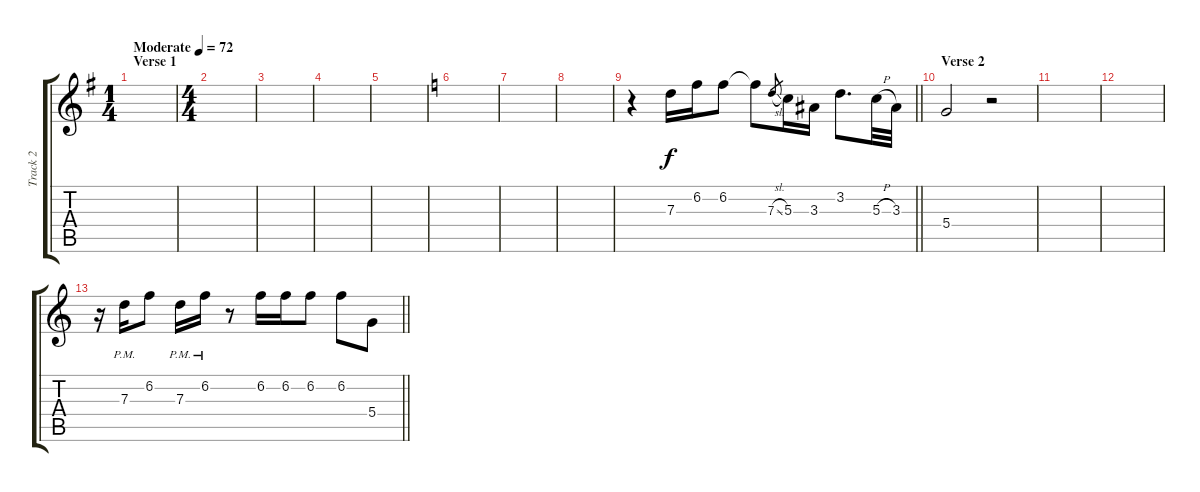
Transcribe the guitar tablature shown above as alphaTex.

\track ("Track 2" "Track 2") {instrument overdrivenguitar}
\staff {score tabs}
\tuning (E4 B3 G3 D3 A2 E2) {hide}
\ts (1 4)
\section ("" "Verse 1")
\tempo (72 "Moderate")
\clef g2
\ks g
|
\ts (4 4)
|
|
|
|
\ks c
|
|
|
\barLineRight lightlight
r.4{volume 7} 7.3.16 6.2.16 6.2.8 6.2{t}.8 7.3{sl}.8{gr} 5.3.16 3.3.16 3.2.8{d} 5.3{h}.32 3.3.32 |
\section ("" "Verse 2")
5.4.2 r.2 |
|
|
\barLineRight lightlight
r.16 7.3{pm}.16 6.2.8 7.3{pm}.16 6.2{pm}.16 r.8 6.2.16 6.2.16 6.2.8 6.2.8 5.4.8
